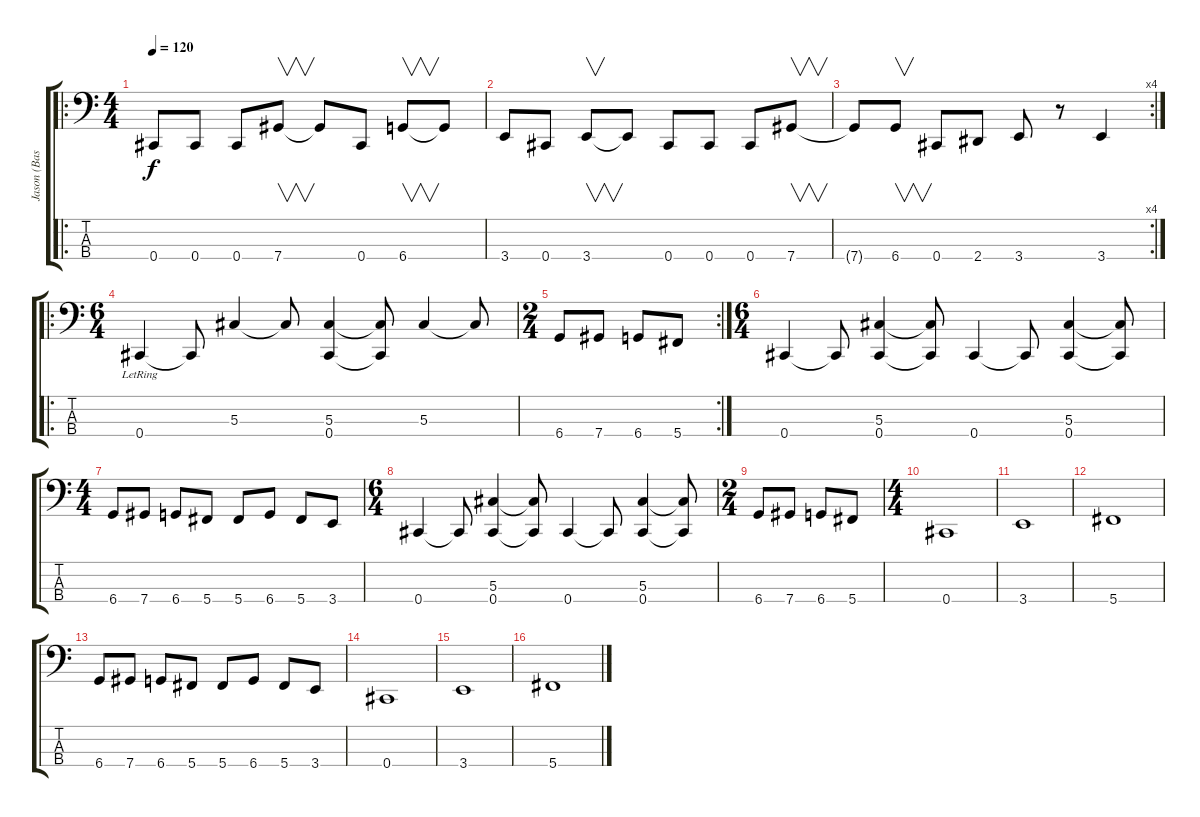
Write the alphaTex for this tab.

\track ("Jason (Bass)" "Jason (Bas") {instrument electricbasspick}
\staff {score tabs}
\tuning (Gb2 Db2 Ab1 Db1) {hide}
\ro
\ts (4 4)
\tempo 120
\clef f4
\ks c
0.4.8{dy f instrument electricbasspick} 0.4.8 0.4.8 7.4.8{v} 7.4{t}.8 0.4.8 6.4.8{v} 6.4{t}.8 |
3.4.8 0.4.8 3.4.8{v} 3.4{t}.8 0.4.8 0.4.8 0.4.8 7.4.8{v} |
\rc 4
7.4{t}.8 6.4.8{v} 0.4.8 2.4.8 3.4.8 r.8 3.4.4 |
\ro
\ts (6 4)
0.4{lr}.4 0.4{t}.8 5.3.4 5.3{t}.8 (5.3 0.4).4 (5.3{t} 0.4{t}).8 5.3.4 5.3{t}.8 |
\rc 2
\ts (2 4)
6.4.8 7.4.8 6.4.8 5.4.8 |
\ts (6 4)
0.4.4 0.4{t}.8 (5.3 0.4).4 (5.3{t} 0.4{t}).8 0.4.4 0.4{t}.8 (5.3 0.4).4 (5.3{t} 0.4{t}).8 |
\ts (4 4)
6.4.8 7.4.8 6.4.8 5.4.8 5.4.8 6.4.8 5.4.8 3.4.8 |
\ts (6 4)
0.4.4 0.4{t}.8 (5.3 0.4).4 (5.3{t} 0.4{t}).8 0.4.4 0.4{t}.8 (5.3 0.4).4 (5.3{t} 0.4{t}).8 |
\ts (2 4)
6.4.8 7.4.8 6.4.8 5.4.8 |
\ts (4 4)
0.4.1 |
3.4.1 |
5.4.1 |
6.4.8 7.4.8 6.4.8 5.4.8 5.4.8 6.4.8 5.4.8 3.4.8 |
0.4.1 |
3.4.1 |
5.4.1
